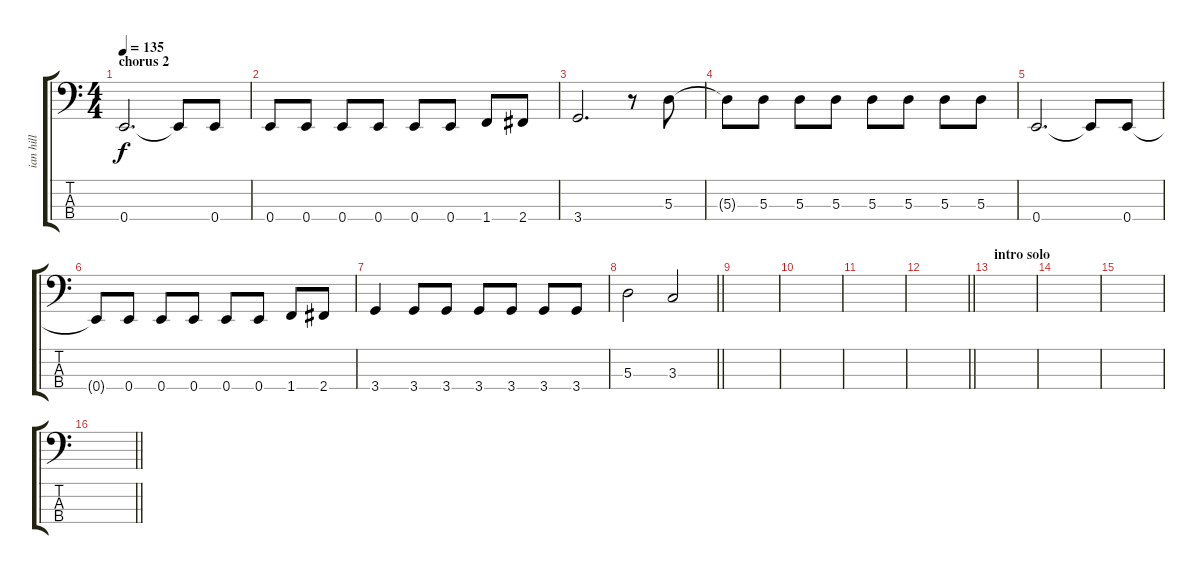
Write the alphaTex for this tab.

\track ("ian hill" "ian hill") {instrument acousticguitarsteel}
\staff {score tabs}
\tuning (G2 D2 A1 E1) {hide}
\ts (4 4)
\section ("" "chorus 2")
\tempo 135
\clef f4
\ks c
0.4.2{d dy f} 0.4{t}.8 0.4.8 |
0.4.8 0.4.8 0.4.8 0.4.8 0.4.8 0.4.8 1.4.8 2.4.8 |
3.4.2{d} r.8 5.3.8 |
5.3{t}.8 5.3.8 5.3.8 5.3.8 5.3.8 5.3.8 5.3.8 5.3.8 |
0.4.2{d} 0.4{t}.8 0.4.8 |
0.4{t}.8 0.4.8 0.4.8 0.4.8 0.4.8 0.4.8 1.4.8 2.4.8 |
3.4.4 3.4.8 3.4.8 3.4.8 3.4.8 3.4.8 3.4.8 |
\barLineRight lightlight
5.3.2 3.3.2 |
|
|
|
\barLineRight lightlight
|
\section ("" "intro solo")
|
|
|
\barLineRight lightlight
